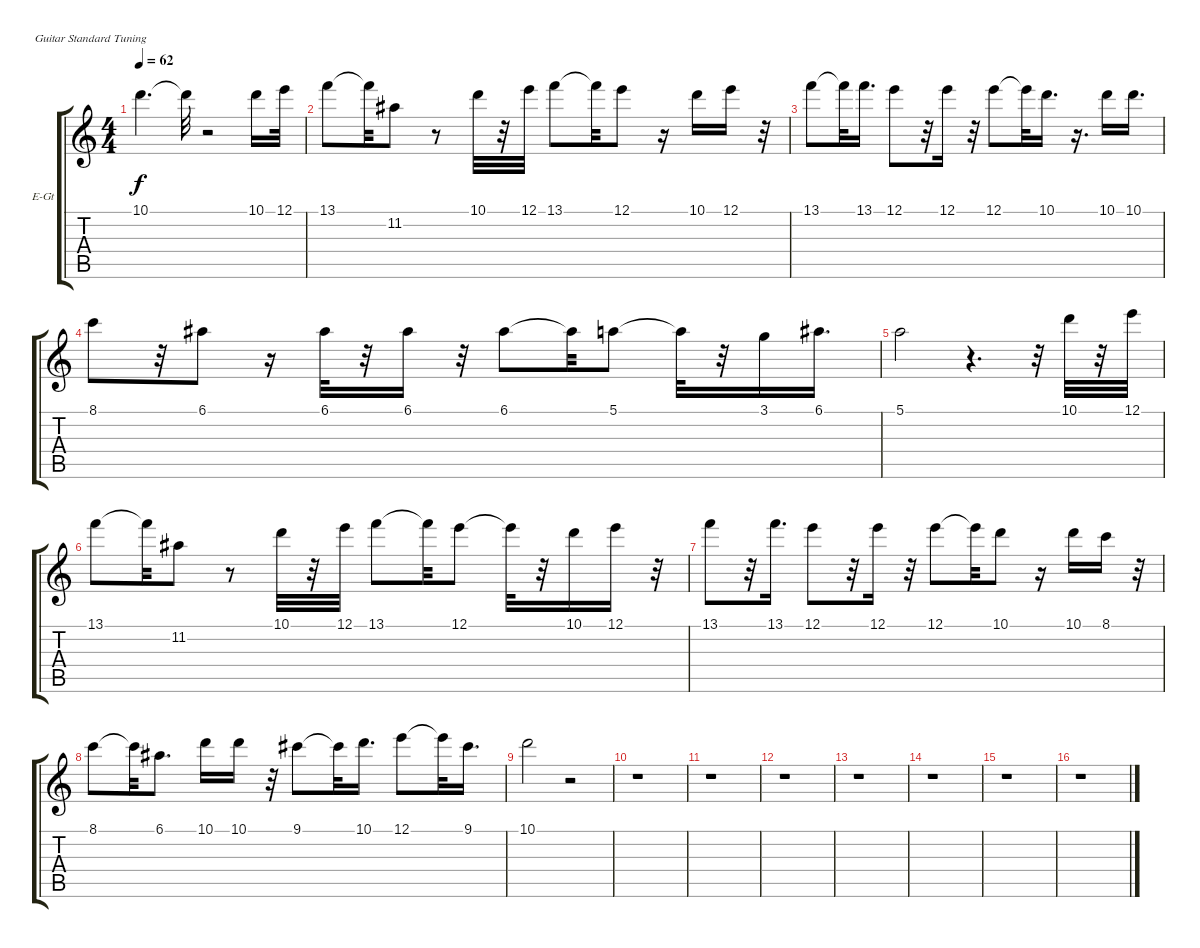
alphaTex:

\bracketExtendMode groupsimilarinstruments
\firstSystemTrackNameOrientation horizontal
\otherSystemsTrackNameOrientation horizontal
\track ("Вокал" "E-Gt") {instrument overdrivenguitar}
\staff {score tabs}
\tuning (E4 B3 G3 D3 A2 E2)
\ts (4 4)
\tempo 62
\clef g2
\ks c
10.1.4{d dy f} 10.1{t}.32 r.2 10.1.16 12.1.32 |
13.1.8 13.1{t}.32 11.2.8 r.8 10.1.32 r.32 12.1.32 13.1.8 13.1{t}.32 12.1.8 r.16 10.1.16 12.1.16 r.32 |
13.1.8 13.1{t}.32 13.1.16{d} 12.1.8 r.32 12.1.16 r.32 12.1.8 12.1{t}.32 10.1.16{d} r.16{d} 10.1.16 10.1.16{d} |
8.1.8 r.32 6.1.8 r.16 6.1.32 r.32 6.1.16 r.32 6.1.8 6.1{t}.32 5.1.8 5.1{t}.32 r.32 3.1.16 6.1.16{d} |
5.1.2 r.4{d} r.32 10.1.32 r.32 12.1.32 |
13.1.8 13.1{t}.32 11.2.8 r.8 10.1.32 r.32 12.1.32 13.1.8 13.1{t}.32 12.1.8 12.1{t}.32 r.32 10.1.16 12.1.16 r.32 |
13.1.8 r.32 13.1.16{d} 12.1.8 r.32 12.1.16 r.32 12.1.8 12.1{t}.32 10.1.8 r.16 10.1.16 8.1.16 r.32 |
8.1.8 8.1{t}.32 6.1.8{d} 10.1.16 10.1.16 r.32 9.1.8 9.1{t}.32 10.1.16{d} 12.1.8 12.1{t}.32 9.1.16{d} |
10.1.2 r.2 |
r.1 |
r.1 |
r.1 |
r.1 |
r.1 |
r.1 |
r.1
